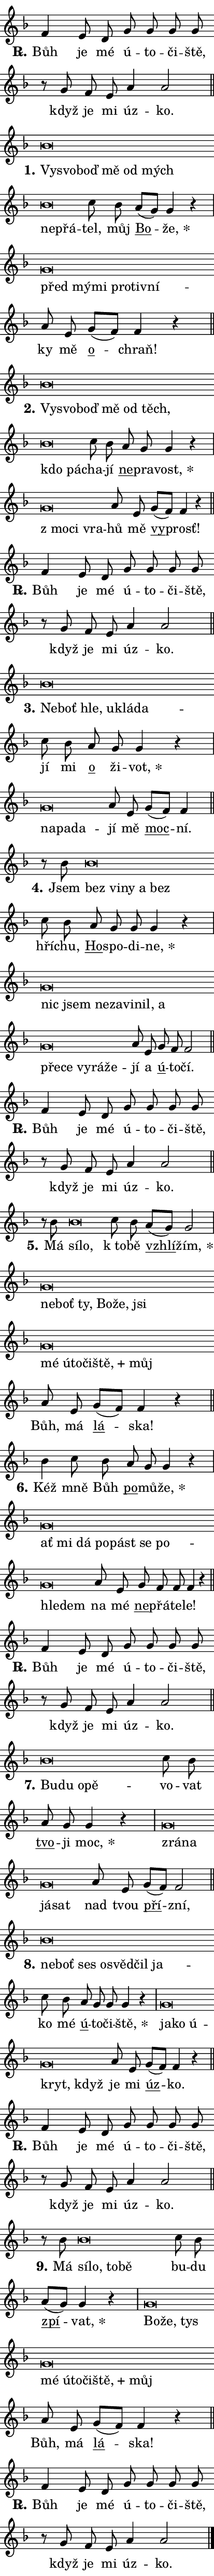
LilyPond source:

\version "2.22.1"
\header { tagline = "" }
\paper {
  indent = 0\cm
  top-margin = 0\cm
  right-margin = 0\cm
  bottom-margin = 0\cm
  left-margin = 0\cm
  paper-width = 7\cm
  page-breaking = #ly:one-page-breaking
  system-system-spacing.basic-distance = #11
  score-system-spacing.basic-distance = #11.3
  ragged-last = ##f
}


%% Author: Thomas Morley
%% https://lists.gnu.org/archive/html/lilypond-user/2020-05/msg00002.html
#(define (line-position grob)
"Returns position of @var[grob} in current system:
   @code{'start}, if at first time-step
   @code{'end}, if at last time-step
   @code{'middle} otherwise
"
  (let* ((col (ly:item-get-column grob))
         (ln (ly:grob-object col 'left-neighbor))
         (rn (ly:grob-object col 'right-neighbor))
         (col-to-check-left (if (ly:grob? ln) ln col))
         (col-to-check-right (if (ly:grob? rn) rn col))
         (break-dir-left
           (and
             (ly:grob-property col-to-check-left 'non-musical #f)
             (ly:item-break-dir col-to-check-left)))
         (break-dir-right
           (and
             (ly:grob-property col-to-check-right 'non-musical #f)
             (ly:item-break-dir col-to-check-right))))
        (cond ((eqv? 1 break-dir-left) 'start)
              ((eqv? -1 break-dir-right) 'end)
              (else 'middle))))

#(define (tranparent-at-line-position vctor)
  (lambda (grob)
  "Relying on @code{line-position} select the relevant enry from @var{vctor}.
Used to determine transparency,"
    (case (line-position grob)
      ((end) (not (vector-ref vctor 0)))
      ((middle) (not (vector-ref vctor 1)))
      ((start) (not (vector-ref vctor 2))))))

noteHeadBreakVisibility =
#(define-music-function (break-visibility)(vector?)
"Makes @code{NoteHead}s transparent relying on @var{break-visibility}"
#{
  \override NoteHead.transparent =
    #(tranparent-at-line-position break-visibility)
#})

#(define delete-ledgers-for-transparent-note-heads
  (lambda (grob)
    "Reads whether a @code{NoteHead} is transparent.
If so this @code{NoteHead} is removed from @code{'note-heads} from
@var{grob}, which is supposed to be @code{LedgerLineSpanner}.
As a result ledgers are not printed for this @code{NoteHead}"
    (let* ((nhds-array (ly:grob-object grob 'note-heads))
           (nhds-list
             (if (ly:grob-array? nhds-array)
                 (ly:grob-array->list nhds-array)
                 '()))
           ;; Relies on the transparent-property being done before
           ;; Staff.LedgerLineSpanner.after-line-breaking is executed.
           ;; This is fragile ...
           (to-keep
             (remove
               (lambda (nhd)
                 (ly:grob-property nhd 'transparent #f))
               nhds-list)))
      ;; TODO find a better method to iterate over grob-arrays, similiar
      ;; to filter/remove etc for lists
      ;; For now rebuilt from scratch
      (set! (ly:grob-object grob 'note-heads)  '())
      (for-each
        (lambda (nhd)
          (ly:pointer-group-interface::add-grob grob 'note-heads nhd))
        to-keep))))

hideNotes = {
  \noteHeadBreakVisibility #begin-of-line-visible
}
unHideNotes = {
  \noteHeadBreakVisibility #all-visible
}

% work-around for resetting accidentals
% https://lilypond.org/doc/v2.23/Documentation/notation/displaying-rhythms#unmetered-music
cadenzaMeasure = {
  \cadenzaOff
  \partial 1024 s1024
  \cadenzaOn
}

#(define-markup-command (accent layout props text) (markup?)
  "Underline accented syllable"
  (interpret-markup layout props
    #{\markup \override #'(offset . 4.3) \underline { #text }#}))

responsum = \markup \concat {
  "R" \hspace #-1.05 \path #0.1 #'((moveto 0 0.07) (lineto 0.9 0.8)) \hspace #0.05 "."
}

\layout {
    \context {
        \Staff
        \remove "Time_signature_engraver"
        \override LedgerLineSpanner.after-line-breaking = #delete-ledgers-for-transparent-note-heads
    }
    \context {
        \Voice {
            \override NoteHead.output-attributes = #'((class . "notehead"))
            \override Hairpin.height = #0.55
        }
    }
    \context {
        \Lyrics {
            \override StanzaNumber.output-attributes = #'((class . "stanzanumber"))
            \override LyricSpace.minimum-distance = #0.9
            \override LyricText.font-name = #"TeX Gyre Schola"
            \override LyricText.font-size = 1
            \override StanzaNumber.font-name = #"TeX Gyre Schola Bold"
            \override StanzaNumber.font-size = 1
        }
    }
}

% magnetic-lyrics.ily
%
%   written by
%     Jean Abou Samra <jean@abou-samra.fr>
%     Werner Lemberg <wl@gnu.org>
%
%   adapted by
%     Jiri Hon <jiri.hon@gmail.com>
%
% Version 2022-Apr-15

% https://www.mail-archive.com/lilypond-user@gnu.org/msg149350.html

#(define (Left_hyphen_pointer_engraver context)
   "Collect syllable-hyphen-syllable occurrences in lyrics and store
them in properties.  This engraver only looks to the left.  For
example, if the lyrics input is @code{foo -- bar}, it does the
following.

@itemize @bullet
@item
Set the @code{text} property of the @code{LyricHyphen} grob between
@q{foo} and @q{bar} to @code{foo}.

@item
Set the @code{left-hyphen} property of the @code{LyricText} grob with
text @q{foo} to the @code{LyricHyphen} grob between @q{foo} and
@q{bar}.
@end itemize

Use this auxiliary engraver in combination with the
@code{lyric-@/text::@/apply-@/magnetic-@/offset!} hook."
   (let ((hyphen #f)
         (text #f))
     (make-engraver
      (acknowledgers
       ((lyric-syllable-interface engraver grob source-engraver)
        (set! text grob)))
      (end-acknowledgers
       ((lyric-hyphen-interface engraver grob source-engraver)
        ;(when (not (grob::has-interface grob 'lyric-space-interface))
          (set! hyphen grob)));)
      ((stop-translation-timestep engraver)
       (when (and text hyphen)
         (ly:grob-set-object! text 'left-hyphen hyphen))
       (set! text #f)
       (set! hyphen #f)))))

#(define (lyric-text::apply-magnetic-offset! grob)
   "If the space between two syllables is less than the value in
property @code{LyricText@/.details@/.squash-threshold}, move the right
syllable to the left so that it gets concatenated with the left
syllable.

Use this function as a hook for
@code{LyricText@/.after-@/line-@/breaking} if the
@code{Left_@/hyphen_@/pointer_@/engraver} is active."
   (let ((hyphen (ly:grob-object grob 'left-hyphen #f)))
     (when hyphen
       (let ((left-text (ly:spanner-bound hyphen LEFT)))
         (when (grob::has-interface left-text 'lyric-syllable-interface)
           (let* ((common (ly:grob-common-refpoint grob left-text X))
                  (this-x-ext (ly:grob-extent grob common X))
                  (left-x-ext
                   (begin
                     ;; Trigger magnetism for left-text.
                     (ly:grob-property left-text 'after-line-breaking)
                     (ly:grob-extent left-text common X)))
                  ;; `delta` is the gap width between two syllables.
                  (delta (- (interval-start this-x-ext)
                            (interval-end left-x-ext)))
                  (details (ly:grob-property grob 'details))
                  (threshold (assoc-get 'squash-threshold details 0.2)))
             (when (< delta threshold)
               (let* (;; We have to manipulate the input text so that
                      ;; ligatures crossing syllable boundaries are not
                      ;; disabled.  For languages based on the Latin
                      ;; script this is essentially a beautification.
                      ;; However, for non-Western scripts it can be a
                      ;; necessity.
                      (lt (ly:grob-property left-text 'text))
                      (rt (ly:grob-property grob 'text))
                      (is-space (grob::has-interface hyphen 'lyric-space-interface))
                      (space (if is-space " " ""))
                      (space-markup (grob-interpret-markup grob " "))
                      (space-size (interval-length (ly:stencil-extent space-markup X)))
                      (extra-delta (if is-space space-size 0))
                      ;; Append new syllable.
                      (ltrt-space (if (and (string? lt) (string? rt))
                                (string-append lt space rt)
                                (make-concat-markup (list lt space rt))))
                      ;; Right-align `ltrt` to the right side.
                      (ltrt-space-markup (grob-interpret-markup
                               grob
                               (make-translate-markup
                                (cons (interval-length this-x-ext) 0)
                                (make-right-align-markup ltrt-space)))))
                 (begin
                   ;; Don't print `left-text`.
                   (ly:grob-set-property! left-text 'stencil #f)
                   ;; Set text and stencil (which holds all collected
                   ;; syllables so far) and shift it to the left.
                   (ly:grob-set-property! grob 'text ltrt-space)
                   (ly:grob-set-property! grob 'stencil ltrt-space-markup)
                   (ly:grob-translate-axis! grob (- (- delta extra-delta)) X))))))))))


#(define (lyric-hyphen::displace-bounds-first grob)
   ;; Make very sure this callback isn't triggered too early.
   (let ((left (ly:spanner-bound grob LEFT))
         (right (ly:spanner-bound grob RIGHT)))
     (ly:grob-property left 'after-line-breaking)
     (ly:grob-property right 'after-line-breaking)
     (ly:lyric-hyphen::print grob)))

squashThreshold = #0.4

\layout {
  \context {
    \Lyrics
    \consists #Left_hyphen_pointer_engraver
    \override LyricText.after-line-breaking =
      #lyric-text::apply-magnetic-offset!
    \override LyricHyphen.stencil = #lyric-hyphen::displace-bounds-first
    \override LyricText.details.squash-threshold = \squashThreshold
    \override LyricHyphen.minimum-distance = 0
    \override LyricHyphen.minimum-length = \squashThreshold
  }
}

squash = \override LyricText.details.squash-threshold = 9999
unSquash = \override LyricText.details.squash-threshold = \squashThreshold

left = \override LyricText.self-alignment-X = #LEFT
unLeft = \revert LyricText.self-alignment-X

starOffset = #(lambda (grob) 
                (let ((x_offset (ly:self-alignment-interface::aligned-on-x-parent grob)))
                  (if (= x_offset 0) 0 (+ x_offset 1.2))))

star = #(define-music-function (syllable)(string?)
"Append star separator at the end of a syllable"
#{
  \once \override LyricText.X-offset = #starOffset
  \lyricmode { \markup {
    #syllable
    \override #'((font-name . "TeX Gyre Schola Bold")) \hspace #0.2 \lower #0.65 \larger "*"
  } }
#})

starAccent = #(define-music-function (syllable)(string?)
"Append star separator at the end of a syllable and make accent"
#{
  \once \override LyricText.X-offset = #starOffset
  \lyricmode { \markup {
    \accent #syllable
    \override #'((font-name . "TeX Gyre Schola Bold")) \hspace #0.2 \lower #0.65 \larger "*"
  } }
#})

breath = #(define-music-function (syllable)(string?)
"Append breathing indicator at the end of a syllable"
#{
  \lyricmode { \markup { #syllable "+" } }
#})

optionalBreath = #(define-music-function (syllable)(string?)
"Append optional breathing indicator at the end of a syllable"
#{
  \lyricmode { \markup { #syllable "(+)" } }
#})


\score {
    <<
        \new Voice = "melody" { \cadenzaOn \key f \major \relative { f'4 e8 d g g g g \bar "" r g f e a4 a2 \cadenzaMeasure \bar "||" \break } }
        \new Lyrics \lyricsto "melody" { \lyricmode { \set stanza = \responsum
Bůh je mé ú -- to -- či -- ště, když je mi úz -- ko. } }
    >>
    \layout {}
}

\score {
    <<
        \new Voice = "melody" { \cadenzaOn \key f \major \relative { bes'\breve*1/16 \hideNotes \breve*1/16 \bar "" \breve*1/16 \bar "" \breve*1/16 \bar "" \breve*1/16 \bar "" \breve*1/16 \bar "" \breve*1/16 \breve*1/16 \bar "" \unHideNotes c8 bes \bar "" a[( g)] g4 r \cadenzaMeasure \bar "|" g\breve*1/16 \hideNotes \breve*1/16 \bar "" \breve*1/16 \bar "" \breve*1/16 \bar "" \breve*1/16 \breve*1/16 \bar "" \unHideNotes a8 e \bar "" g[( f)] f4 r \cadenzaMeasure \bar "||" \break } }
        \new Lyrics \lyricsto "melody" { \lyricmode { \set stanza = "1."
\left Vy -- \squash svo -- boď mě od mých ne -- přá -- \unLeft \unSquash tel, můj \markup \accent Bo -- \star že, \left před \squash mý -- mi pro -- tiv -- ní -- \unLeft \unSquash ky mě \markup \accent o -- chraň! } }
    >>
    \layout {}
}

\score {
    <<
        \new Voice = "melody" { \cadenzaOn \key f \major \relative { bes'\breve*1/16 \hideNotes \breve*1/16 \bar "" \breve*1/16 \bar "" \breve*1/16 \bar "" \breve*1/16 \bar "" \breve*1/16 \bar "" \breve*1/16 \breve*1/16 \bar "" \unHideNotes c8 bes \bar "" a g g4 r \cadenzaMeasure \bar "|" g\breve*1/16 \hideNotes \breve*1/16 \breve*1/16 \bar "" \unHideNotes a8 e \bar "" g[( f)] f4 r \cadenzaMeasure \bar "||" \break } }
        \new Lyrics \lyricsto "melody" { \lyricmode { \set stanza = "2."
\left Vy -- \squash svo -- boď mě od těch, kdo pá -- \unLeft \unSquash cha -- jí \markup \accent ne -- pra -- \star vost, \left "z mo" -- \squash ci vra -- \unLeft \unSquash hů mě \markup \accent vy -- prosť! } }
    >>
    \layout {}
}

\score {
    <<
        \new Voice = "melody" { \cadenzaOn \key f \major \relative { f'4 e8 d g g g g \bar "" r g f e a4 a2 \cadenzaMeasure \bar "||" \break } }
        \new Lyrics \lyricsto "melody" { \lyricmode { \set stanza = \responsum
Bůh je mé ú -- to -- či -- ště, když je mi úz -- ko. } }
    >>
    \layout {}
}

\score {
    <<
        \new Voice = "melody" { \cadenzaOn \key f \major \relative { bes'\breve*1/16 \hideNotes \breve*1/16 \bar "" \breve*1/16 \bar "" \breve*1/16 \bar "" \breve*1/16 \breve*1/16 \bar "" \unHideNotes c8 bes \bar "" a g g4 r \cadenzaMeasure \bar "|" g\breve*1/16 \hideNotes \breve*1/16 \breve*1/16 \bar "" \unHideNotes a8 e \bar "" g[( f)] f4 \cadenzaMeasure \bar "||" \break } }
        \new Lyrics \lyricsto "melody" { \lyricmode { \set stanza = "3."
\left Ne -- \squash boť hle, u -- klá -- da -- \unLeft \unSquash jí mi \markup \accent o ži -- \star vot, \left na -- \squash pa -- da -- \unLeft \unSquash jí mě \markup \accent moc -- ní. } }
    >>
    \layout {}
}

\score {
    <<
        \new Voice = "melody" { \cadenzaOn \key f \major \relative { r8 bes'8 bes\breve*1/16 \hideNotes \breve*1/16 \bar "" \breve*1/16 \bar "" \breve*1/16 \breve*1/16 \bar "" \unHideNotes c8 bes \bar "" a g g g4 r \cadenzaMeasure \bar "|" g\breve*1/16 \hideNotes \breve*1/16 \bar "" \breve*1/16 \bar "" \breve*1/16 \bar "" \breve*1/16 \bar "" \breve*1/16 \bar "" \breve*1/16 \bar "" \breve*1/16 \bar "" \breve*1/16 \bar "" \breve*1/16 \bar "" \breve*1/16 \breve*1/16 \bar "" \unHideNotes a8 e \bar "" g f f2 \cadenzaMeasure \bar "||" \break } }
        \new Lyrics \lyricsto "melody" { \lyricmode { \set stanza = "4."
Jsem \left bez \squash vi -- ny a bez \unLeft \unSquash hří -- chu, \markup \accent Ho -- spo -- di -- \star ne, \left nic \squash jsem ne -- za -- vi -- nil, a pře -- ce vy -- rá -- že -- \unLeft \unSquash jí a \markup \accent ú -- to -- čí. } }
    >>
    \layout {}
}

\score {
    <<
        \new Voice = "melody" { \cadenzaOn \key f \major \relative { f'4 e8 d g g g g \bar "" r g f e a4 a2 \cadenzaMeasure \bar "||" \break } }
        \new Lyrics \lyricsto "melody" { \lyricmode { \set stanza = \responsum
Bůh je mé ú -- to -- či -- ště, když je mi úz -- ko. } }
    >>
    \layout {}
}

\score {
    <<
        \new Voice = "melody" { \cadenzaOn \key f \major \relative { r8 bes'8 bes\breve*1/16 \hideNotes \breve*1/16 \bar "" \unHideNotes c8 bes \bar "" a[( g)] g2 \cadenzaMeasure \bar "|" g\breve*1/16 \hideNotes \breve*1/16 \bar "" \breve*1/16 \bar "" \breve*1/16 \bar "" \breve*1/16 \bar "" \breve*1/16 \bar "" \breve*1/16 \bar "" \breve*1/16 \bar "" \breve*1/16 \bar "" \breve*1/16 \bar "" \breve*1/16 \breve*1/16 \bar "" \unHideNotes a8 e \bar "" g[( f)] f4 r \cadenzaMeasure \bar "||" \break } }
        \new Lyrics \lyricsto "melody" { \lyricmode { \set stanza = "5."
Má \left sí -- \squash lo, \unLeft \unSquash "k to" -- bě \markup \accent vzhlí -- \star žím, \left ne -- \squash boť ty, Bo -- že, jsi mé ú -- to -- či -- \breath "ště," můj \unLeft \unSquash Bůh, má \markup \accent lá -- ska! } }
    >>
    \layout {}
}

\score {
    <<
        \new Voice = "melody" { \cadenzaOn \key f \major \relative { bes'4 c8 bes \bar "" a g g4 r \cadenzaMeasure \bar "|" g\breve*1/16 \hideNotes \breve*1/16 \bar "" \breve*1/16 \bar "" \breve*1/16 \bar "" \breve*1/16 \bar "" \breve*1/16 \bar "" \breve*1/16 \bar "" \breve*1/16 \breve*1/16 \bar "" \unHideNotes a8 e \bar "" g f f f4 r \cadenzaMeasure \bar "||" \break } }
        \new Lyrics \lyricsto "melody" { \lyricmode { \set stanza = "6."
Kéž mně Bůh \markup \accent po -- mů -- \star že, \left ať \squash mi dá po -- pást se po -- hle -- dem \unLeft \unSquash na mé \markup \accent ne -- přá -- te -- le! } }
    >>
    \layout {}
}

\score {
    <<
        \new Voice = "melody" { \cadenzaOn \key f \major \relative { f'4 e8 d g g g g \bar "" r g f e a4 a2 \cadenzaMeasure \bar "||" \break } }
        \new Lyrics \lyricsto "melody" { \lyricmode { \set stanza = \responsum
Bůh je mé ú -- to -- či -- ště, když je mi úz -- ko. } }
    >>
    \layout {}
}

\score {
    <<
        \new Voice = "melody" { \cadenzaOn \key f \major \relative { bes'\breve*1/16 \hideNotes \breve*1/16 \bar "" \breve*1/16 \breve*1/16 \bar "" \unHideNotes c8 bes \bar "" a g g4 r \cadenzaMeasure \bar "|" g\breve*1/16 \hideNotes \breve*1/16 \bar "" \breve*1/16 \breve*1/16 \bar "" \unHideNotes a8 e \bar "" g[( f)] f2 \cadenzaMeasure \bar "||" \break } }
        \new Lyrics \lyricsto "melody" { \lyricmode { \set stanza = "7."
\left Bu -- \squash du o -- pě -- \unLeft \unSquash vo -- vat \markup \accent tvo -- ji \star moc, \left zrá -- \squash na já -- sat \unLeft \unSquash nad tvou \markup \accent pří -- zní, } }
    >>
    \layout {}
}

\score {
    <<
        \new Voice = "melody" { \cadenzaOn \key f \major \relative { bes'\breve*1/16 \hideNotes \breve*1/16 \bar "" \breve*1/16 \bar "" \breve*1/16 \bar "" \breve*1/16 \bar "" \breve*1/16 \breve*1/16 \bar "" \unHideNotes c8 bes \bar "" a g g g4 r \cadenzaMeasure \bar "|" g\breve*1/16 \hideNotes \breve*1/16 \bar "" \breve*1/16 \bar "" \breve*1/16 \breve*1/16 \bar "" \unHideNotes a8 e \bar "" g[( f)] f4 r \cadenzaMeasure \bar "||" \break } }
        \new Lyrics \lyricsto "melody" { \lyricmode { \set stanza = "8."
\left ne -- \squash boť ses o -- svěd -- čil ja -- \unLeft \unSquash ko mé \markup \accent ú -- to -- či -- \star ště, \left ja -- \squash ko ú -- kryt, když \unLeft \unSquash je mi \markup \accent úz -- ko. } }
    >>
    \layout {}
}

\score {
    <<
        \new Voice = "melody" { \cadenzaOn \key f \major \relative { f'4 e8 d g g g g \bar "" r g f e a4 a2 \cadenzaMeasure \bar "||" \break } }
        \new Lyrics \lyricsto "melody" { \lyricmode { \set stanza = \responsum
Bůh je mé ú -- to -- či -- ště, když je mi úz -- ko. } }
    >>
    \layout {}
}

\score {
    <<
        \new Voice = "melody" { \cadenzaOn \key f \major \relative { r8 bes'8 bes\breve*1/16 \hideNotes \breve*1/16 \bar "" \breve*1/16 \breve*1/16 \bar "" \unHideNotes c8 bes \bar "" a[( g)] g4 r \cadenzaMeasure \bar "|" g\breve*1/16 \hideNotes \breve*1/16 \bar "" \breve*1/16 \bar "" \breve*1/16 \bar "" \breve*1/16 \bar "" \breve*1/16 \bar "" \breve*1/16 \bar "" \breve*1/16 \breve*1/16 \bar "" \unHideNotes a8 e \bar "" g[( f)] f4 r \cadenzaMeasure \bar "||" \break } }
        \new Lyrics \lyricsto "melody" { \lyricmode { \set stanza = "9."
Má \left sí -- \squash lo, to -- bě \unLeft \unSquash bu -- du \markup \accent zpí -- \star vat, \left Bo -- \squash že, tys mé ú -- to -- či -- \breath "ště," můj \unLeft \unSquash Bůh, má \markup \accent lá -- ska! } }
    >>
    \layout {}
}

\score {
    <<
        \new Voice = "melody" { \cadenzaOn \key f \major \relative { f'4 e8 d g g g g \bar "" r g f e a4 a2 \cadenzaMeasure \bar "||" \break } \bar "|." }
        \new Lyrics \lyricsto "melody" { \lyricmode { \set stanza = \responsum
Bůh je mé ú -- to -- či -- ště, když je mi úz -- ko. } }
    >>
    \layout {}
}
